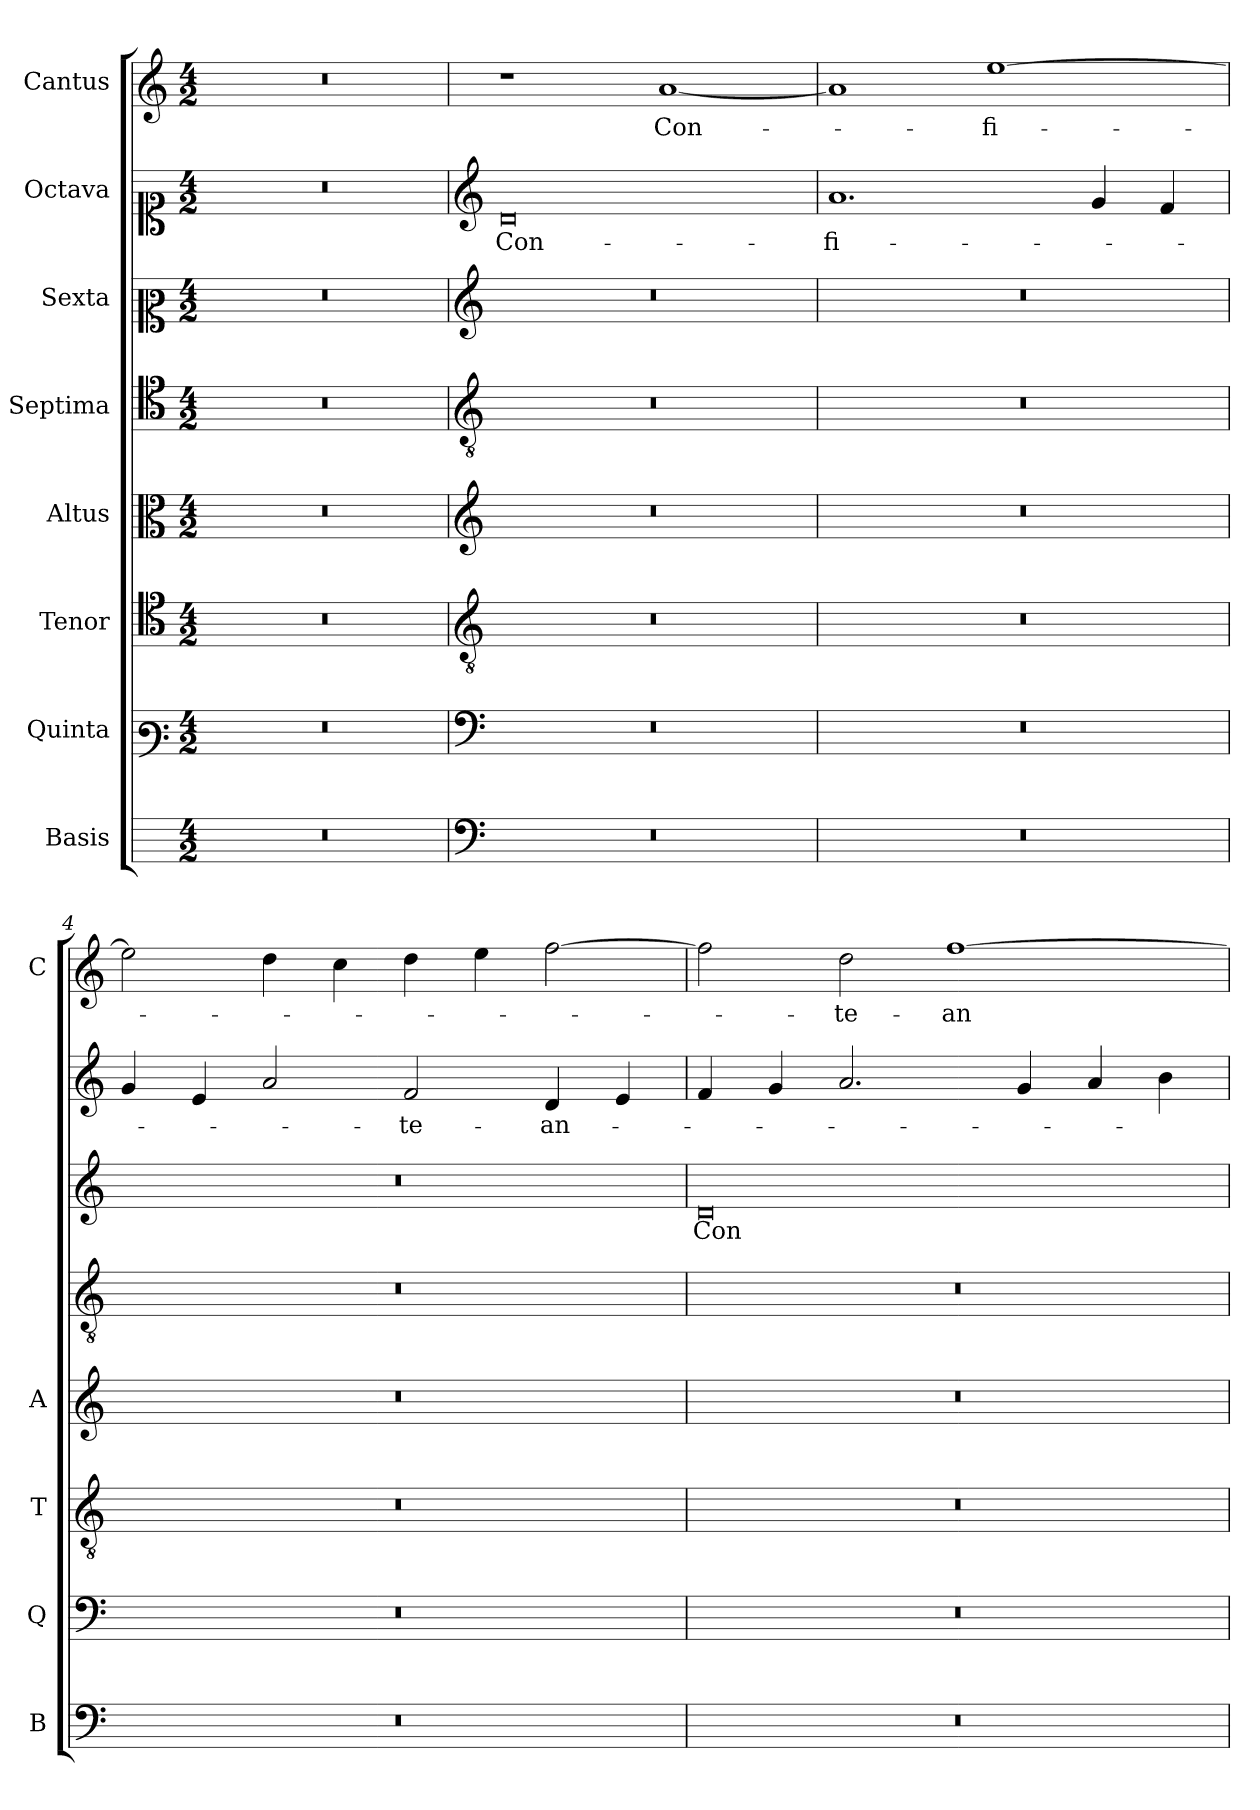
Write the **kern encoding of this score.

**kern	**kern	**kern	**kern	**kern	**kern	**text	**kern	**text	**kern	**text
*part8	*part7	*part6	*part5	*part4	*part3	*part3	*part2	*part2	*part1	*part1
*staff8	*staff7	*staff6	*staff5	*staff4	*staff3	*staff3	*staff2	*staff2	*staff1	*staff1
*I"Basis	*I"Quinta	*I"Tenor	*I"Altus	*I"Septima	*I"Sexta	*	*I"Octava	*	*I"Cantus	*
*I'B	*I'Q	*I'T	*I'A	*	*	*	*	*	*I'C	*
*	*clefF3	*clefC4	*clefC3	*clefC4	*clefC2	*	*clefC1	*	*clefG2	*
*k[]	*k[]	*k[]	*k[]	*k[]	*k[]	*	*k[]	*	*k[]	*
*C:	*C:	*C:	*C:	*C:	*C:	*	*C:	*	*C:	*
*M4/2	*M4/2	*M4/2	*M4/2	*M4/2	*M4/2	*	*M4/2	*	*M4/2	*
=1	=1	=1	=1	=1	=1	=1	=1	=1	=1	=1
0r	0r	0r	0r	0r	0r	.	0r	.	0r	.
=2	=2	=2	=2	=2	=2	=2	=2	=2	=2	=2
*clefF4	*clefF4	*clefGv2	*clefG2	*clefGv2	*clefG2	*	*clefG2	*	*	*
!	!	!	!	!	!	!	!	!LO:LY:b	!	!
0r	0r	0r	0r	0r	0r	.	0d	Con-	1r	.
!	!	!	!	!	!	!	!	!	!	!LO:LY:b
.	.	.	.	.	.	.	.	.	[1a	Con-
=3	=3	=3	=3	=3	=3	=3	=3	=3	=3	=3
!	!	!	!	!	!	!	!	!LO:LY:b	!	!
0r	0r	0r	0r	0r	0r	.	1.a	-fi-	1a]	.
!	!	!	!	!	!	!	!	!	!	!LO:LY:b
.	.	.	.	.	.	.	.	.	[1ee	-fi-
.	.	.	.	.	.	.	4g/	.	.	.
.	.	.	.	.	.	.	4f/	.	.	.
=4	=4	=4	=4	=4	=4	=4	=4	=4	=4	=4
0r	0r	0r	0r	0r	0r	.	4g/	.	2ee\]	.
.	.	.	.	.	.	.	4e/	.	.	.
.	.	.	.	.	.	.	2a/	.	4dd\	.
.	.	.	.	.	.	.	.	.	4cc\	.
!	!	!	!	!	!	!	!	!LO:LY:b	!	!
.	.	.	.	.	.	.	2f/	-te-	4dd\	.
.	.	.	.	.	.	.	.	.	4ee\	.
!	!	!	!	!	!	!	!	!LO:LY:b	!	!
.	.	.	.	.	.	.	4d/	-an-	[2ff\	.
.	.	.	.	.	.	.	4e/	.	.	.
=5	=5	=5	=5	=5	=5	=5	=5	=5	=5	=5
!	!	!	!	!	!	!LO:LY:b	!	!	!	!
0r	0r	0r	0r	0r	0d	Con-	4f/	.	2ff\]	.
.	.	.	.	.	.	.	4g/	.	.	.
!	!	!	!	!	!	!	!	!	!	!LO:LY:b
.	.	.	.	.	.	.	2.a/	.	2dd\	-te-
!	!	!	!	!	!	!	!	!	!	!LO:LY:b
.	.	.	.	.	.	.	.	.	[1ff	-an-
.	.	.	.	.	.	.	4g/	.	.	.
.	.	.	.	.	.	.	4a/	.	.	.
.	.	.	.	.	.	.	4b\	.	.	.
=	=	=	=	=	=	=	=	=	=	=
*-	*-	*-	*-	*-	*-	*-	*-	*-	*-	*-
